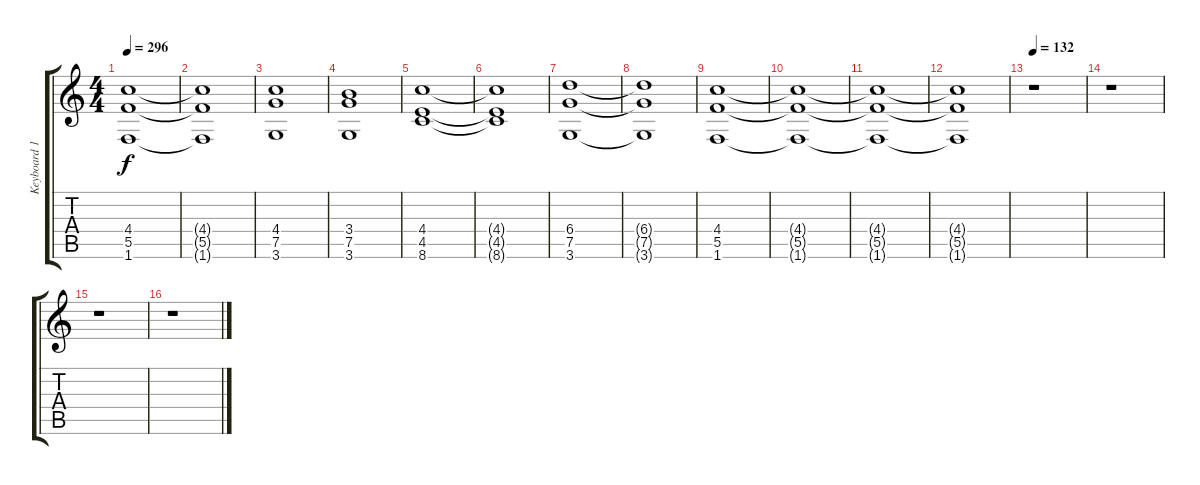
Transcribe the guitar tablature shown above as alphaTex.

\track ("Keyboard 1 Andre Matos" "Keyboard 1") {instrument stringensemble1}
\staff {score tabs}
\tuning (A6 C6 E5 Ab4 C4 E3) {hide}
\ts (4 4)
\tempo 296
\clef g2
\ks c
(4.4 5.5 1.6).1{dy f} |
(4.4{t} 5.5{t} 1.6{t}).1 |
(4.4 7.5 3.6).1 |
(3.4 7.5 3.6).1 |
(4.4 4.5 8.6).1 |
(4.4{t} 4.5{t} 8.6{t}).1 |
(6.4 7.5 3.6).1 |
(6.4{t} 7.5{t} 3.6{t}).1 |
(4.4 5.5 1.6).1 |
(4.4{t} 5.5{t} 1.6{t}).1 |
(4.4{t} 5.5{t} 1.6{t}).1 |
(4.4{t} 5.5{t} 1.6{t}).1 |
\tempo 132
r.1 |
r.1 |
r.1 |
r.1
